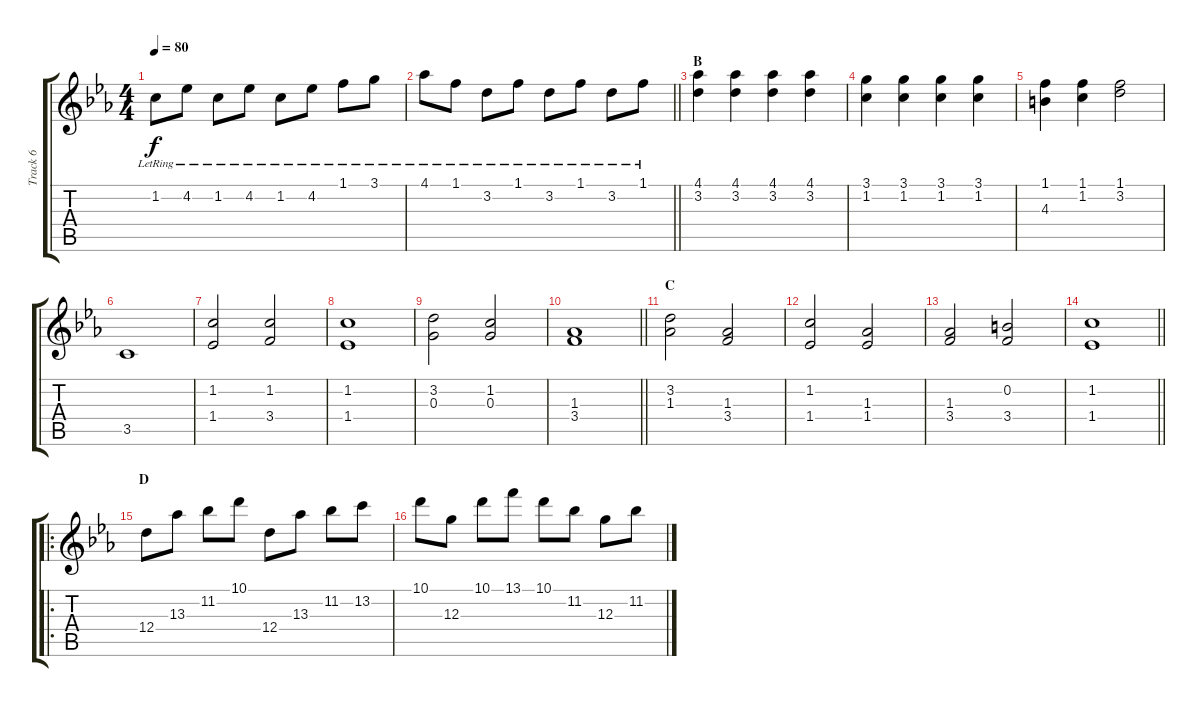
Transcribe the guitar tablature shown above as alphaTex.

\track ("Track 6" "Track 6") {instrument electricguitarjazz}
\staff {score tabs}
\tuning (E4 B3 G3 D3 A2 E2) {hide}
\ts (4 4)
\tempo 80
\clef g2
\ks cminor
1.2{lr}.8{dy f} 4.2{lr}.8 1.2{lr}.8 4.2{lr}.8 1.2{lr}.8 4.2{lr}.8 1.1{lr}.8 3.1{lr}.8 |
\barLineRight lightlight
4.1{lr}.8 1.1{lr}.8 3.2{lr}.8 1.1{lr}.8 3.2{lr}.8 1.1{lr}.8 3.2{lr}.8 1.1{lr}.8 |
\section ("" "B")
(4.1 3.2).4 (4.1 3.2).4 (4.1 3.2).4 (4.1 3.2).4 |
(3.1 1.2).4 (3.1 1.2).4 (3.1 1.2).4 (3.1 1.2).4 |
(1.1 4.3).4 (1.1 1.2).4 (1.1 3.2).2 |
3.5.1 |
(1.2 1.4).2 (1.2 3.4).2 |
(1.2 1.4).1 |
(3.2 0.3).2 (1.2 0.3).2 |
\barLineRight lightlight
(1.3 3.4).1 |
\section ("" "C")
(3.2 1.3).2 (1.3 3.4).2 |
(1.2 1.4).2 (1.3 1.4).2 |
(1.3 3.4).2 (0.2 3.4).2 |
\barLineRight lightlight
(1.2 1.4).1 |
\ro
\section ("" "D")
12.4.8 13.3.8 11.2.8 10.1.8 12.4.8 13.3.8 11.2.8 13.2.8 |
10.1.8 12.3.8 10.1.8 13.1.8 10.1.8 11.2.8 12.3.8 11.2.8
